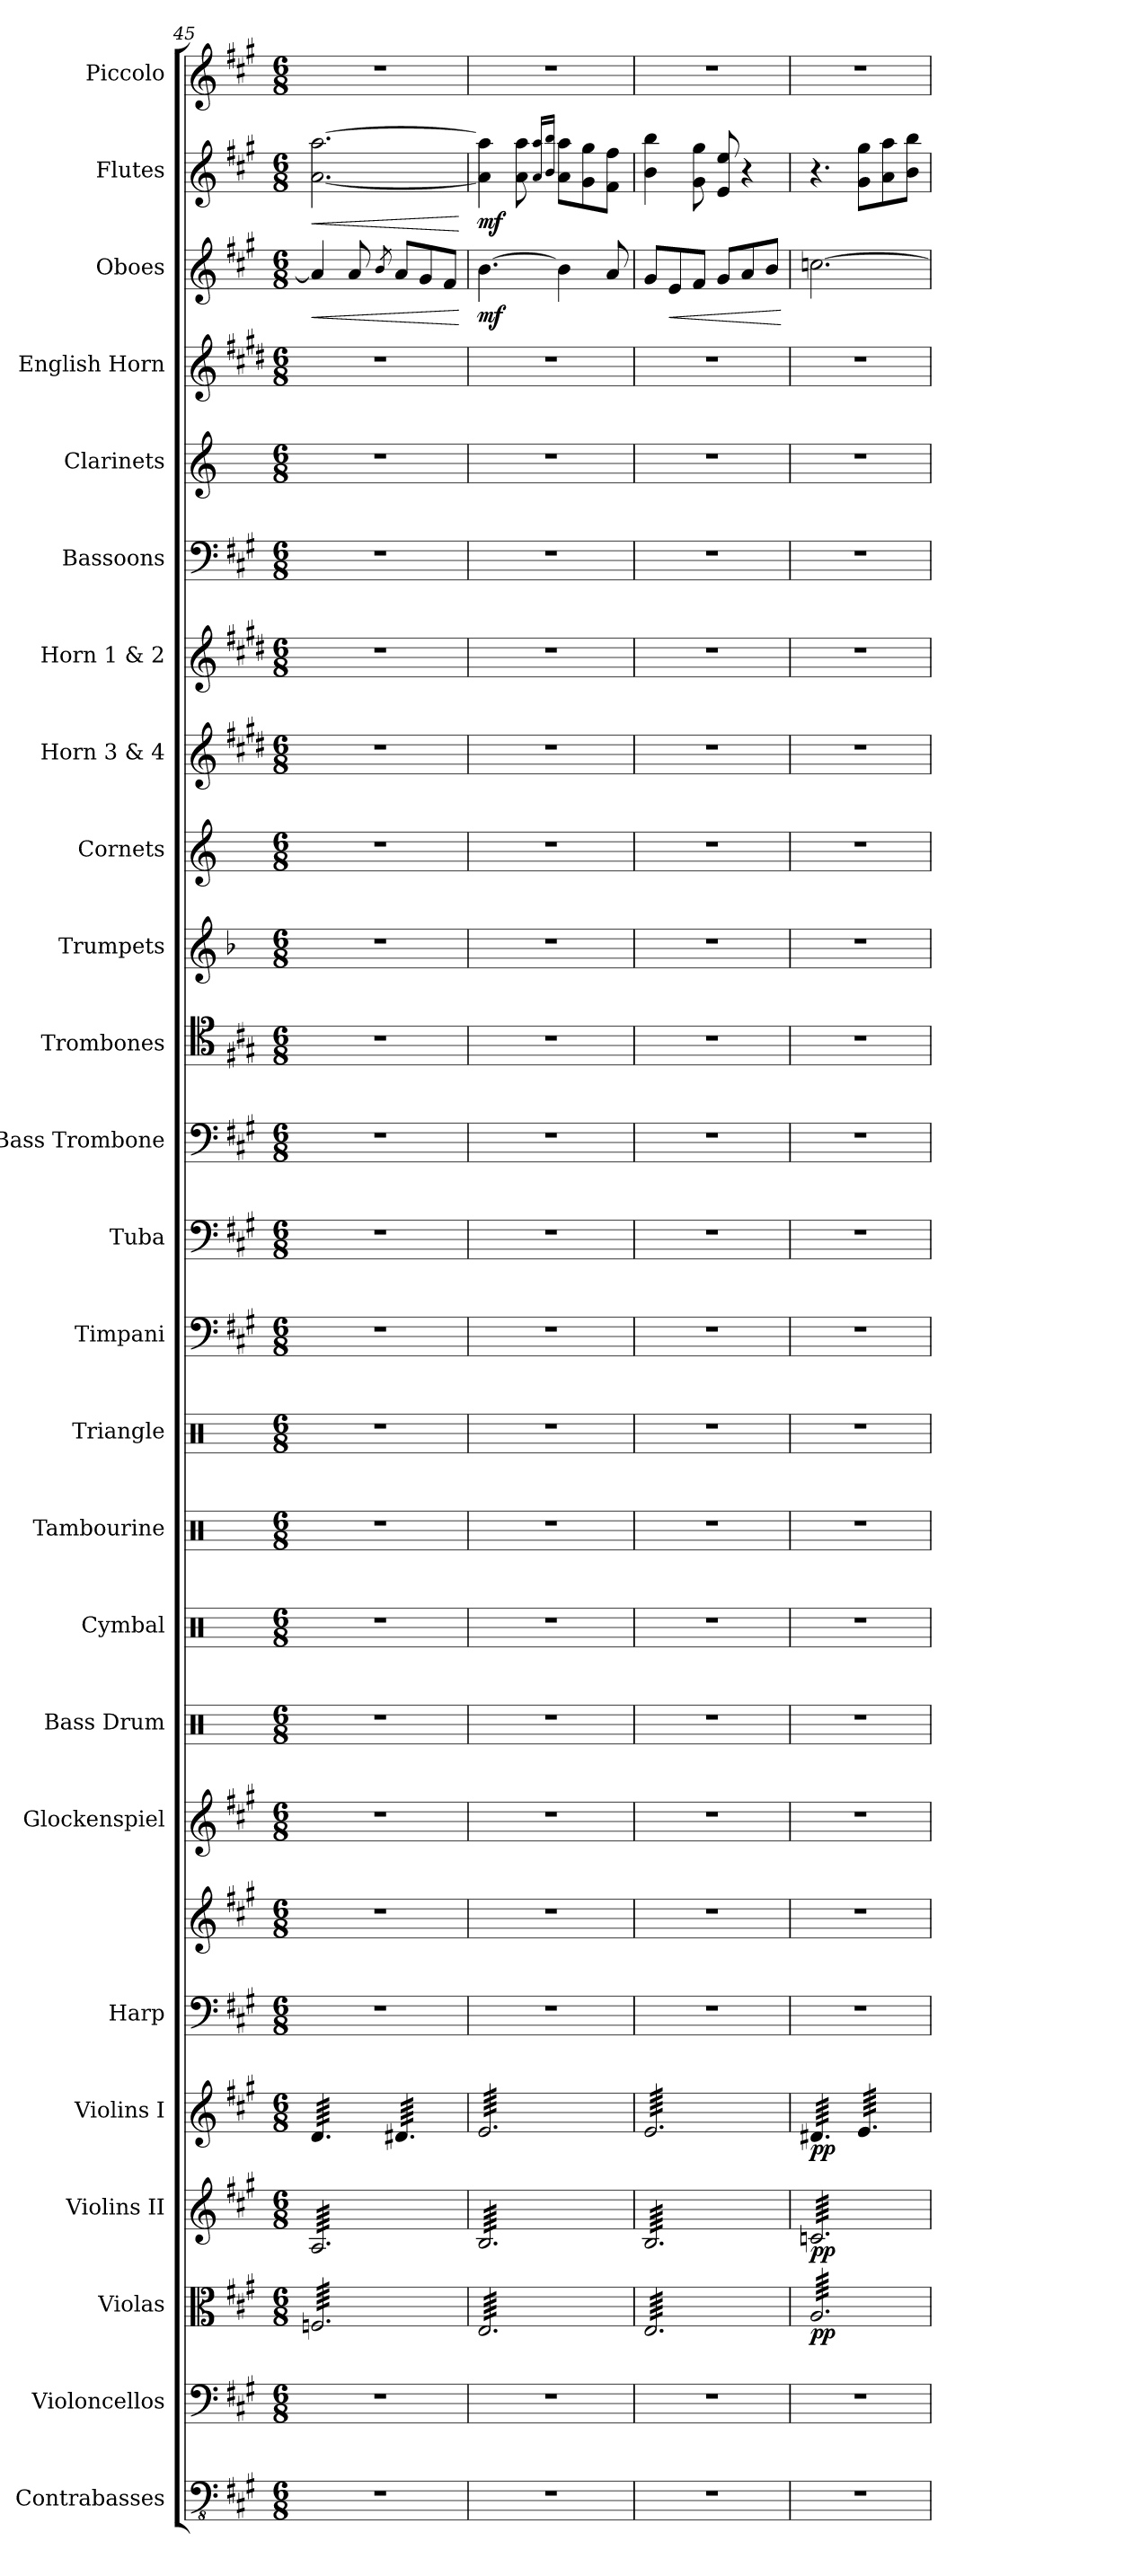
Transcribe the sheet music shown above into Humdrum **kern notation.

**kern	**kern	**kern	**dynam	**kern	**dynam	**kern	**dynam	**kern	**kern	**kern	**kern	**kern	**kern	**kern	**kern	**kern	**kern	**kern	**kern	**kern	**kern	**kern	**kern	**kern	**kern	**kern	**dynam	**kern	**dynam	**kern
*part25	*part24	*part23	*part23	*part22	*part22	*part21	*part21	*part20	*part20	*part19	*part18	*part17	*part16	*part15	*part14	*part13	*part12	*part11	*part10	*part9	*part8	*part7	*part6	*part5	*part4	*part3	*part3	*part2	*part2	*part1
*staff26	*staff25	*staff24	*staff24	*staff23	*staff23	*staff22	*staff22	*staff21	*staff20	*staff19	*staff18	*staff17	*staff16	*staff15	*staff14	*staff13	*staff12	*staff11	*staff10	*staff9	*staff8	*staff7	*staff6	*staff5	*staff4	*staff3	*staff3	*staff2	*staff2	*staff1
*I"Contrabasses	*I"Violoncellos	*I"Violas	*	*I"Violins II	*	*I"Violins I	*	*I"Harp	*	*I"Glockenspiel	*I"Bass Drum	*I"Cymbal	*I"Tambourine	*I"Triangle	*I"Timpani	*I"Tuba	*I"Bass Trombone	*I"Trombones	*I"Trumpets	*I"Cornets	*I"Horn 3 &amp; 4	*I"Horn 1 &amp; 2	*I"Bassoons	*I"Clarinets	*I"English Horn	*I"Oboes	*	*I"Flutes	*	*I"Piccolo
*I'Cbs.	*I'Vcs.	*I'Vlas.	*	*I'Vlns.II	*	*I'Vlns. I	*	*I'Hrp.	*	*I'Glk.	*I'B. Dr.	*I'Cym.	*I'Tamb.	*I'Tria.	*I'Timp.	*I'Tba.	*I'B. Tbn.	*I'Tbn.	*I'Trmpt.	*I'Cornt.	*I'Hn.	*I'Hn.	*I'Bsn.	*I'Cl.	*	*I'Ob.	*	*I'Fl.	*	*I'Picc.
*clefFv4	*clefF4	*clefC3	*	*clefG2	*	*clefG2	*	*clefF4	*clefG2	*clefG2	*clefX	*clefX	*clefX	*clefX	*clefF4	*clefF4	*clefF4	*clefC4	*clefG2	*clefG2	*clefG2	*clefG2	*clefF4	*clefG2	*clefG2	*clefG2	*	*clefG2	*	*clefG2
*	*	*	*	*	*	*	*	*	*	*ITrd-14c-24	*	*	*	*	*	*	*	*	*ITrd-2c-4	*ITrd2c3	*ITrd4c7	*ITrd4c7	*	*ITrd2c3	*ITrd4c7	*	*	*	*	*ITrd-7c-12
*k[f#c#g#]	*k[f#c#g#]	*k[f#c#g#]	*	*k[f#c#g#]	*	*k[f#c#g#]	*	*k[f#c#g#]	*k[f#c#g#]	*k[f#c#g#]	*k[]	*k[]	*k[]	*k[]	*k[f#c#g#]	*k[f#c#g#]	*k[f#c#g#]	*k[f#c#g#]	*k[f#c#g#]	*k[f#c#g#]	*k[f#c#g#]	*k[f#c#g#]	*k[f#c#g#]	*k[f#c#g#]	*k[f#c#g#]	*k[f#c#g#]	*	*k[f#c#g#]	*	*k[f#c#g#]
*M6/8	*M6/8	*M6/8	*	*M6/8	*	*M6/8	*	*M6/8	*M6/8	*M6/8	*M6/8	*M6/8	*M6/8	*M6/8	*M6/8	*M6/8	*M6/8	*M6/8	*M6/8	*M6/8	*M6/8	*M6/8	*M6/8	*M6/8	*M6/8	*M6/8	*	*M6/8	*	*M6/8
=45	=45	=45	=45	=45	=45	=45	=45	=45	=45	=45	=45	=45	=45	=45	=45	=45	=45	=45	=45	=45	=45	=45	=45	=45	=45	=45	=45	=45	=45	=45
!	!	!	!	!	!	!	!	!	!	!	!	!	!	!	!	!	!	!	!	!	!	!	!	!	!	!	!LO:HP:b	!	!LO:HP:b	!
*	*	*tremolo	*	*	*	*	*	*	*	*	*	*	*	*	*	*	*	*	*	*	*	*	*	*	*	*	*	*	*	*
*	*	*	*	*tremolo	*	*	*	*	*	*	*	*	*	*	*	*	*	*	*	*	*	*	*	*	*	*	*	*	*	*
*	*	*	*	*	*	*tremolo	*	*	*	*	*	*	*	*	*	*	*	*	*	*	*	*	*	*	*	*	*	*	*	*
2.r	2.r	64Fn/LLLL	.	64A/LLLL	.	64d/LLLL	.	2.r	2.r	2.r	2.r	2.r	2.r	2.r	2.r	2.r	2.r	2.r	2.r	2.r	2.r	2.r	2.r	2.r	2.r	4a/]	<	[2.a\ [2.aa\	<	2.r
.	.	64Fn/	.	64A/	.	64d/	.	.	.	.	.	.	.	.	.	.	.	.	.	.	.	.	.	.	.	.	.	.	.	.
.	.	64Fn/	.	64A/	.	64d/	.	.	.	.	.	.	.	.	.	.	.	.	.	.	.	.	.	.	.	.	.	.	.	.
.	.	64Fn/	.	64A/	.	64d/	.	.	.	.	.	.	.	.	.	.	.	.	.	.	.	.	.	.	.	.	.	.	.	.
.	.	64Fn/	.	64A/	.	64d/	.	.	.	.	.	.	.	.	.	.	.	.	.	.	.	.	.	.	.	.	.	.	.	.
.	.	64Fn/	.	64A/	.	64d/	.	.	.	.	.	.	.	.	.	.	.	.	.	.	.	.	.	.	.	.	.	.	.	.
.	.	64Fn/	.	64A/	.	64d/	.	.	.	.	.	.	.	.	.	.	.	.	.	.	.	.	.	.	.	.	.	.	.	.
.	.	64Fn/	.	64A/	.	64d/	.	.	.	.	.	.	.	.	.	.	.	.	.	.	.	.	.	.	.	.	.	.	.	.
.	.	64Fn/	.	64A/	.	64d/	.	.	.	.	.	.	.	.	.	.	.	.	.	.	.	.	.	.	.	.	.	.	.	.
.	.	64Fn/	.	64A/	.	64d/	.	.	.	.	.	.	.	.	.	.	.	.	.	.	.	.	.	.	.	.	.	.	.	.
.	.	64Fn/	.	64A/	.	64d/	.	.	.	.	.	.	.	.	.	.	.	.	.	.	.	.	.	.	.	.	.	.	.	.
.	.	64Fn/	.	64A/	.	64d/	.	.	.	.	.	.	.	.	.	.	.	.	.	.	.	.	.	.	.	.	.	.	.	.
.	.	64Fn/	.	64A/	.	64d/	.	.	.	.	.	.	.	.	.	.	.	.	.	.	.	.	.	.	.	.	.	.	.	.
.	.	64Fn/	.	64A/	.	64d/	.	.	.	.	.	.	.	.	.	.	.	.	.	.	.	.	.	.	.	.	.	.	.	.
.	.	64Fn/	.	64A/	.	64d/	.	.	.	.	.	.	.	.	.	.	.	.	.	.	.	.	.	.	.	.	.	.	.	.
.	.	64Fn/	.	64A/	.	64d/	.	.	.	.	.	.	.	.	.	.	.	.	.	.	.	.	.	.	.	.	.	.	.	.
.	.	64Fn/	.	64A/	.	64d/	.	.	.	.	.	.	.	.	.	.	.	.	.	.	.	.	.	.	.	8a/	.	.	.	.
.	.	64Fn/	.	64A/	.	64d/	.	.	.	.	.	.	.	.	.	.	.	.	.	.	.	.	.	.	.	.	.	.	.	.
.	.	64Fn/	.	64A/	.	64d/	.	.	.	.	.	.	.	.	.	.	.	.	.	.	.	.	.	.	.	.	.	.	.	.
.	.	64Fn/	.	64A/	.	64d/	.	.	.	.	.	.	.	.	.	.	.	.	.	.	.	.	.	.	.	.	.	.	.	.
.	.	64Fn/	.	64A/	.	64d/	.	.	.	.	.	.	.	.	.	.	.	.	.	.	.	.	.	.	.	.	.	.	.	.
.	.	64Fn/	.	64A/	.	64d/	.	.	.	.	.	.	.	.	.	.	.	.	.	.	.	.	.	.	.	.	.	.	.	.
.	.	64Fn/	.	64A/	.	64d/	.	.	.	.	.	.	.	.	.	.	.	.	.	.	.	.	.	.	.	.	.	.	.	.
.	.	64Fn/	.	64A/	.	64d/JJJJ	.	.	.	.	.	.	.	.	.	.	.	.	.	.	.	.	.	.	.	.	.	.	.	.
.	.	.	.	.	.	.	.	.	.	.	.	.	.	.	.	.	.	.	.	.	.	.	.	.	.	8qb/	.	.	.	.
.	.	64Fn/	.	64A/	.	64d#X/LLLL	.	.	.	.	.	.	.	.	.	.	.	.	.	.	.	.	.	.	.	8a/L	.	.	.	.
.	.	64Fn/	.	64A/	.	64d#X/	.	.	.	.	.	.	.	.	.	.	.	.	.	.	.	.	.	.	.	.	.	.	.	.
.	.	64Fn/	.	64A/	.	64d#X/	.	.	.	.	.	.	.	.	.	.	.	.	.	.	.	.	.	.	.	.	.	.	.	.
.	.	64Fn/	.	64A/	.	64d#X/	.	.	.	.	.	.	.	.	.	.	.	.	.	.	.	.	.	.	.	.	.	.	.	.
.	.	64Fn/	.	64A/	.	64d#X/	.	.	.	.	.	.	.	.	.	.	.	.	.	.	.	.	.	.	.	.	.	.	.	.
.	.	64Fn/	.	64A/	.	64d#X/	.	.	.	.	.	.	.	.	.	.	.	.	.	.	.	.	.	.	.	.	.	.	.	.
.	.	64Fn/	.	64A/	.	64d#X/	.	.	.	.	.	.	.	.	.	.	.	.	.	.	.	.	.	.	.	.	.	.	.	.
.	.	64Fn/	.	64A/	.	64d#X/	.	.	.	.	.	.	.	.	.	.	.	.	.	.	.	.	.	.	.	.	.	.	.	.
.	.	64Fn/	.	64A/	.	64d#X/	.	.	.	.	.	.	.	.	.	.	.	.	.	.	.	.	.	.	.	8g#/	.	.	.	.
.	.	64Fn/	.	64A/	.	64d#X/	.	.	.	.	.	.	.	.	.	.	.	.	.	.	.	.	.	.	.	.	.	.	.	.
.	.	64Fn/	.	64A/	.	64d#X/	.	.	.	.	.	.	.	.	.	.	.	.	.	.	.	.	.	.	.	.	.	.	.	.
.	.	64Fn/	.	64A/	.	64d#X/	.	.	.	.	.	.	.	.	.	.	.	.	.	.	.	.	.	.	.	.	.	.	.	.
.	.	64Fn/	.	64A/	.	64d#X/	.	.	.	.	.	.	.	.	.	.	.	.	.	.	.	.	.	.	.	.	.	.	.	.
.	.	64Fn/	.	64A/	.	64d#X/	.	.	.	.	.	.	.	.	.	.	.	.	.	.	.	.	.	.	.	.	.	.	.	.
.	.	64Fn/	.	64A/	.	64d#X/	.	.	.	.	.	.	.	.	.	.	.	.	.	.	.	.	.	.	.	.	.	.	.	.
.	.	64Fn/	.	64A/	.	64d#X/	.	.	.	.	.	.	.	.	.	.	.	.	.	.	.	.	.	.	.	.	.	.	.	.
.	.	64Fn/	.	64A/	.	64d#X/	.	.	.	.	.	.	.	.	.	.	.	.	.	.	.	.	.	.	.	8f#/J	.	.	.	.
.	.	64Fn/	.	64A/	.	64d#X/	.	.	.	.	.	.	.	.	.	.	.	.	.	.	.	.	.	.	.	.	.	.	.	.
.	.	64Fn/	.	64A/	.	64d#X/	.	.	.	.	.	.	.	.	.	.	.	.	.	.	.	.	.	.	.	.	.	.	.	.
.	.	64Fn/	.	64A/	.	64d#X/	.	.	.	.	.	.	.	.	.	.	.	.	.	.	.	.	.	.	.	.	.	.	.	.
.	.	64Fn/	.	64A/	.	64d#X/	.	.	.	.	.	.	.	.	.	.	.	.	.	.	.	.	.	.	.	.	.	.	.	.
.	.	64Fn/	.	64A/	.	64d#X/	.	.	.	.	.	.	.	.	.	.	.	.	.	.	.	.	.	.	.	.	.	.	.	.
.	.	64Fn/	.	64A/	.	64d#X/	.	.	.	.	.	.	.	.	.	.	.	.	.	.	.	.	.	.	.	.	.	.	.	.
.	.	64Fn/JJJJ	.	64A/JJJJ	.	64d#X/JJJJ	.	.	.	.	.	.	.	.	.	.	.	.	.	.	.	.	.	.	.	.	.	.	.	.
.	.	.	.	.	.	.	.	.	.	.	.	.	.	.	.	.	.	.	.	.	.	.	.	.	.	.	[	.	[	.
!!LO:PB:g=z
=46	=46	=46	=46	=46	=46	=46	=46	=46	=46	=46	=46	=46	=46	=46	=46	=46	=46	=46	=46	=46	=46	=46	=46	=46	=46	=46	=46	=46	=46	=46
!	!	!	!	!	!	!	!	!	!	!	!	!	!	!	!	!	!	!	!	!	!	!	!	!	!	!	!LO:DY:b	!	!LO:DY:b	!
2.r	2.r	64E/LLLL	.	64B/LLLL	.	64e/LLLL	.	2.r	2.r	2.r	2.r	2.r	2.r	2.r	2.r	2.r	2.r	2.r	2.r	2.r	2.r	2.r	2.r	2.r	2.r	[4.b\	mf	4a\] 4aa\]	mf	2.r
.	.	64E/	.	64B/	.	64e/	.	.	.	.	.	.	.	.	.	.	.	.	.	.	.	.	.	.	.	.	.	.	.	.
.	.	64E/	.	64B/	.	64e/	.	.	.	.	.	.	.	.	.	.	.	.	.	.	.	.	.	.	.	.	.	.	.	.
.	.	64E/	.	64B/	.	64e/	.	.	.	.	.	.	.	.	.	.	.	.	.	.	.	.	.	.	.	.	.	.	.	.
.	.	64E/	.	64B/	.	64e/	.	.	.	.	.	.	.	.	.	.	.	.	.	.	.	.	.	.	.	.	.	.	.	.
.	.	64E/	.	64B/	.	64e/	.	.	.	.	.	.	.	.	.	.	.	.	.	.	.	.	.	.	.	.	.	.	.	.
.	.	64E/	.	64B/	.	64e/	.	.	.	.	.	.	.	.	.	.	.	.	.	.	.	.	.	.	.	.	.	.	.	.
.	.	64E/	.	64B/	.	64e/	.	.	.	.	.	.	.	.	.	.	.	.	.	.	.	.	.	.	.	.	.	.	.	.
.	.	64E/	.	64B/	.	64e/	.	.	.	.	.	.	.	.	.	.	.	.	.	.	.	.	.	.	.	.	.	.	.	.
.	.	64E/	.	64B/	.	64e/	.	.	.	.	.	.	.	.	.	.	.	.	.	.	.	.	.	.	.	.	.	.	.	.
.	.	64E/	.	64B/	.	64e/	.	.	.	.	.	.	.	.	.	.	.	.	.	.	.	.	.	.	.	.	.	.	.	.
.	.	64E/	.	64B/	.	64e/	.	.	.	.	.	.	.	.	.	.	.	.	.	.	.	.	.	.	.	.	.	.	.	.
.	.	64E/	.	64B/	.	64e/	.	.	.	.	.	.	.	.	.	.	.	.	.	.	.	.	.	.	.	.	.	.	.	.
.	.	64E/	.	64B/	.	64e/	.	.	.	.	.	.	.	.	.	.	.	.	.	.	.	.	.	.	.	.	.	.	.	.
.	.	64E/	.	64B/	.	64e/	.	.	.	.	.	.	.	.	.	.	.	.	.	.	.	.	.	.	.	.	.	.	.	.
.	.	64E/	.	64B/	.	64e/	.	.	.	.	.	.	.	.	.	.	.	.	.	.	.	.	.	.	.	.	.	.	.	.
.	.	64E/	.	64B/	.	64e/	.	.	.	.	.	.	.	.	.	.	.	.	.	.	.	.	.	.	.	.	.	8a\ 8aa\	.	.
.	.	64E/	.	64B/	.	64e/	.	.	.	.	.	.	.	.	.	.	.	.	.	.	.	.	.	.	.	.	.	.	.	.
.	.	64E/	.	64B/	.	64e/	.	.	.	.	.	.	.	.	.	.	.	.	.	.	.	.	.	.	.	.	.	.	.	.
.	.	64E/	.	64B/	.	64e/	.	.	.	.	.	.	.	.	.	.	.	.	.	.	.	.	.	.	.	.	.	.	.	.
.	.	64E/	.	64B/	.	64e/	.	.	.	.	.	.	.	.	.	.	.	.	.	.	.	.	.	.	.	.	.	.	.	.
.	.	64E/	.	64B/	.	64e/	.	.	.	.	.	.	.	.	.	.	.	.	.	.	.	.	.	.	.	.	.	.	.	.
.	.	64E/	.	64B/	.	64e/	.	.	.	.	.	.	.	.	.	.	.	.	.	.	.	.	.	.	.	.	.	.	.	.
.	.	64E/	.	64B/	.	64e/	.	.	.	.	.	.	.	.	.	.	.	.	.	.	.	.	.	.	.	.	.	.	.	.
.	.	.	.	.	.	.	.	.	.	.	.	.	.	.	.	.	.	.	.	.	.	.	.	.	.	.	.	16qa/ 16qaa/LL	.	.
.	.	.	.	.	.	.	.	.	.	.	.	.	.	.	.	.	.	.	.	.	.	.	.	.	.	.	.	16qb/ 16qbb/JJ	.	.
.	.	64E/	.	64B/	.	64e/	.	.	.	.	.	.	.	.	.	.	.	.	.	.	.	.	.	.	.	4b\]	.	8a\ 8aa\L	.	.
.	.	64E/	.	64B/	.	64e/	.	.	.	.	.	.	.	.	.	.	.	.	.	.	.	.	.	.	.	.	.	.	.	.
.	.	64E/	.	64B/	.	64e/	.	.	.	.	.	.	.	.	.	.	.	.	.	.	.	.	.	.	.	.	.	.	.	.
.	.	64E/	.	64B/	.	64e/	.	.	.	.	.	.	.	.	.	.	.	.	.	.	.	.	.	.	.	.	.	.	.	.
.	.	64E/	.	64B/	.	64e/	.	.	.	.	.	.	.	.	.	.	.	.	.	.	.	.	.	.	.	.	.	.	.	.
.	.	64E/	.	64B/	.	64e/	.	.	.	.	.	.	.	.	.	.	.	.	.	.	.	.	.	.	.	.	.	.	.	.
.	.	64E/	.	64B/	.	64e/	.	.	.	.	.	.	.	.	.	.	.	.	.	.	.	.	.	.	.	.	.	.	.	.
.	.	64E/	.	64B/	.	64e/	.	.	.	.	.	.	.	.	.	.	.	.	.	.	.	.	.	.	.	.	.	.	.	.
.	.	64E/	.	64B/	.	64e/	.	.	.	.	.	.	.	.	.	.	.	.	.	.	.	.	.	.	.	.	.	8g#\ 8gg#\	.	.
.	.	64E/	.	64B/	.	64e/	.	.	.	.	.	.	.	.	.	.	.	.	.	.	.	.	.	.	.	.	.	.	.	.
.	.	64E/	.	64B/	.	64e/	.	.	.	.	.	.	.	.	.	.	.	.	.	.	.	.	.	.	.	.	.	.	.	.
.	.	64E/	.	64B/	.	64e/	.	.	.	.	.	.	.	.	.	.	.	.	.	.	.	.	.	.	.	.	.	.	.	.
.	.	64E/	.	64B/	.	64e/	.	.	.	.	.	.	.	.	.	.	.	.	.	.	.	.	.	.	.	.	.	.	.	.
.	.	64E/	.	64B/	.	64e/	.	.	.	.	.	.	.	.	.	.	.	.	.	.	.	.	.	.	.	.	.	.	.	.
.	.	64E/	.	64B/	.	64e/	.	.	.	.	.	.	.	.	.	.	.	.	.	.	.	.	.	.	.	.	.	.	.	.
.	.	64E/	.	64B/	.	64e/	.	.	.	.	.	.	.	.	.	.	.	.	.	.	.	.	.	.	.	.	.	.	.	.
.	.	64E/	.	64B/	.	64e/	.	.	.	.	.	.	.	.	.	.	.	.	.	.	.	.	.	.	.	8a/	.	8f#\ 8ff#\J	.	.
.	.	64E/	.	64B/	.	64e/	.	.	.	.	.	.	.	.	.	.	.	.	.	.	.	.	.	.	.	.	.	.	.	.
.	.	64E/	.	64B/	.	64e/	.	.	.	.	.	.	.	.	.	.	.	.	.	.	.	.	.	.	.	.	.	.	.	.
.	.	64E/	.	64B/	.	64e/	.	.	.	.	.	.	.	.	.	.	.	.	.	.	.	.	.	.	.	.	.	.	.	.
.	.	64E/	.	64B/	.	64e/	.	.	.	.	.	.	.	.	.	.	.	.	.	.	.	.	.	.	.	.	.	.	.	.
.	.	64E/	.	64B/	.	64e/	.	.	.	.	.	.	.	.	.	.	.	.	.	.	.	.	.	.	.	.	.	.	.	.
.	.	64E/	.	64B/	.	64e/	.	.	.	.	.	.	.	.	.	.	.	.	.	.	.	.	.	.	.	.	.	.	.	.
.	.	64E/JJJJ	.	64B/JJJJ	.	64e/JJJJ	.	.	.	.	.	.	.	.	.	.	.	.	.	.	.	.	.	.	.	.	.	.	.	.
=47	=47	=47	=47	=47	=47	=47	=47	=47	=47	=47	=47	=47	=47	=47	=47	=47	=47	=47	=47	=47	=47	=47	=47	=47	=47	=47	=47	=47	=47	=47
2.r	2.r	64E/LLLL	.	64B/LLLL	.	64e/LLLL	.	2.r	2.r	2.r	2.r	2.r	2.r	2.r	2.r	2.r	2.r	2.r	2.r	2.r	2.r	2.r	2.r	2.r	2.r	8g#/L	.	4b\ 4bb\	.	2.r
.	.	64E/	.	64B/	.	64e/	.	.	.	.	.	.	.	.	.	.	.	.	.	.	.	.	.	.	.	.	.	.	.	.
.	.	64E/	.	64B/	.	64e/	.	.	.	.	.	.	.	.	.	.	.	.	.	.	.	.	.	.	.	.	.	.	.	.
.	.	64E/	.	64B/	.	64e/	.	.	.	.	.	.	.	.	.	.	.	.	.	.	.	.	.	.	.	.	.	.	.	.
.	.	64E/	.	64B/	.	64e/	.	.	.	.	.	.	.	.	.	.	.	.	.	.	.	.	.	.	.	.	.	.	.	.
.	.	64E/	.	64B/	.	64e/	.	.	.	.	.	.	.	.	.	.	.	.	.	.	.	.	.	.	.	.	.	.	.	.
.	.	64E/	.	64B/	.	64e/	.	.	.	.	.	.	.	.	.	.	.	.	.	.	.	.	.	.	.	.	.	.	.	.
.	.	64E/	.	64B/	.	64e/	.	.	.	.	.	.	.	.	.	.	.	.	.	.	.	.	.	.	.	.	.	.	.	.
!	!	!	!	!	!	!	!	!	!	!	!	!	!	!	!	!	!	!	!	!	!	!	!	!	!	!	!LO:HP:b	!	!	!
.	.	64E/	.	64B/	.	64e/	.	.	.	.	.	.	.	.	.	.	.	.	.	.	.	.	.	.	.	8e/	<	.	.	.
.	.	64E/	.	64B/	.	64e/	.	.	.	.	.	.	.	.	.	.	.	.	.	.	.	.	.	.	.	.	.	.	.	.
.	.	64E/	.	64B/	.	64e/	.	.	.	.	.	.	.	.	.	.	.	.	.	.	.	.	.	.	.	.	.	.	.	.
.	.	64E/	.	64B/	.	64e/	.	.	.	.	.	.	.	.	.	.	.	.	.	.	.	.	.	.	.	.	.	.	.	.
.	.	64E/	.	64B/	.	64e/	.	.	.	.	.	.	.	.	.	.	.	.	.	.	.	.	.	.	.	.	.	.	.	.
.	.	64E/	.	64B/	.	64e/	.	.	.	.	.	.	.	.	.	.	.	.	.	.	.	.	.	.	.	.	.	.	.	.
.	.	64E/	.	64B/	.	64e/	.	.	.	.	.	.	.	.	.	.	.	.	.	.	.	.	.	.	.	.	.	.	.	.
.	.	64E/	.	64B/	.	64e/	.	.	.	.	.	.	.	.	.	.	.	.	.	.	.	.	.	.	.	.	.	.	.	.
.	.	64E/	.	64B/	.	64e/	.	.	.	.	.	.	.	.	.	.	.	.	.	.	.	.	.	.	.	8f#/J	.	8g#\ 8gg#\	.	.
.	.	64E/	.	64B/	.	64e/	.	.	.	.	.	.	.	.	.	.	.	.	.	.	.	.	.	.	.	.	.	.	.	.
.	.	64E/	.	64B/	.	64e/	.	.	.	.	.	.	.	.	.	.	.	.	.	.	.	.	.	.	.	.	.	.	.	.
.	.	64E/	.	64B/	.	64e/	.	.	.	.	.	.	.	.	.	.	.	.	.	.	.	.	.	.	.	.	.	.	.	.
.	.	64E/	.	64B/	.	64e/	.	.	.	.	.	.	.	.	.	.	.	.	.	.	.	.	.	.	.	.	.	.	.	.
.	.	64E/	.	64B/	.	64e/	.	.	.	.	.	.	.	.	.	.	.	.	.	.	.	.	.	.	.	.	.	.	.	.
.	.	64E/	.	64B/	.	64e/	.	.	.	.	.	.	.	.	.	.	.	.	.	.	.	.	.	.	.	.	.	.	.	.
.	.	64E/	.	64B/	.	64e/	.	.	.	.	.	.	.	.	.	.	.	.	.	.	.	.	.	.	.	.	.	.	.	.
.	.	64E/	.	64B/	.	64e/	.	.	.	.	.	.	.	.	.	.	.	.	.	.	.	.	.	.	.	8g#/L	.	8e/ 8ee/	.	.
.	.	64E/	.	64B/	.	64e/	.	.	.	.	.	.	.	.	.	.	.	.	.	.	.	.	.	.	.	.	.	.	.	.
.	.	64E/	.	64B/	.	64e/	.	.	.	.	.	.	.	.	.	.	.	.	.	.	.	.	.	.	.	.	.	.	.	.
.	.	64E/	.	64B/	.	64e/	.	.	.	.	.	.	.	.	.	.	.	.	.	.	.	.	.	.	.	.	.	.	.	.
.	.	64E/	.	64B/	.	64e/	.	.	.	.	.	.	.	.	.	.	.	.	.	.	.	.	.	.	.	.	.	.	.	.
.	.	64E/	.	64B/	.	64e/	.	.	.	.	.	.	.	.	.	.	.	.	.	.	.	.	.	.	.	.	.	.	.	.
.	.	64E/	.	64B/	.	64e/	.	.	.	.	.	.	.	.	.	.	.	.	.	.	.	.	.	.	.	.	.	.	.	.
.	.	64E/	.	64B/	.	64e/	.	.	.	.	.	.	.	.	.	.	.	.	.	.	.	.	.	.	.	.	.	.	.	.
.	.	64E/	.	64B/	.	64e/	.	.	.	.	.	.	.	.	.	.	.	.	.	.	.	.	.	.	.	8a/	.	4r	.	.
.	.	64E/	.	64B/	.	64e/	.	.	.	.	.	.	.	.	.	.	.	.	.	.	.	.	.	.	.	.	.	.	.	.
.	.	64E/	.	64B/	.	64e/	.	.	.	.	.	.	.	.	.	.	.	.	.	.	.	.	.	.	.	.	.	.	.	.
.	.	64E/	.	64B/	.	64e/	.	.	.	.	.	.	.	.	.	.	.	.	.	.	.	.	.	.	.	.	.	.	.	.
.	.	64E/	.	64B/	.	64e/	.	.	.	.	.	.	.	.	.	.	.	.	.	.	.	.	.	.	.	.	.	.	.	.
.	.	64E/	.	64B/	.	64e/	.	.	.	.	.	.	.	.	.	.	.	.	.	.	.	.	.	.	.	.	.	.	.	.
.	.	64E/	.	64B/	.	64e/	.	.	.	.	.	.	.	.	.	.	.	.	.	.	.	.	.	.	.	.	.	.	.	.
.	.	64E/	.	64B/	.	64e/	.	.	.	.	.	.	.	.	.	.	.	.	.	.	.	.	.	.	.	.	.	.	.	.
.	.	64E/	.	64B/	.	64e/	.	.	.	.	.	.	.	.	.	.	.	.	.	.	.	.	.	.	.	8b/J	.	.	.	.
.	.	64E/	.	64B/	.	64e/	.	.	.	.	.	.	.	.	.	.	.	.	.	.	.	.	.	.	.	.	.	.	.	.
.	.	64E/	.	64B/	.	64e/	.	.	.	.	.	.	.	.	.	.	.	.	.	.	.	.	.	.	.	.	.	.	.	.
.	.	64E/	.	64B/	.	64e/	.	.	.	.	.	.	.	.	.	.	.	.	.	.	.	.	.	.	.	.	.	.	.	.
.	.	64E/	.	64B/	.	64e/	.	.	.	.	.	.	.	.	.	.	.	.	.	.	.	.	.	.	.	.	.	.	.	.
.	.	64E/	.	64B/	.	64e/	.	.	.	.	.	.	.	.	.	.	.	.	.	.	.	.	.	.	.	.	.	.	.	.
.	.	64E/	.	64B/	.	64e/	.	.	.	.	.	.	.	.	.	.	.	.	.	.	.	.	.	.	.	.	.	.	.	.
.	.	64E/JJJJ	.	64B/JJJJ	.	64e/JJJJ	.	.	.	.	.	.	.	.	.	.	.	.	.	.	.	.	.	.	.	.	.	.	.	.
.	.	.	.	.	.	.	.	.	.	.	.	.	.	.	.	.	.	.	.	.	.	.	.	.	.	.	[	.	.	.
=48	=48	=48	=48	=48	=48	=48	=48	=48	=48	=48	=48	=48	=48	=48	=48	=48	=48	=48	=48	=48	=48	=48	=48	=48	=48	=48	=48	=48	=48	=48
!	!	!	!LO:DY:b	!	!LO:DY:b	!	!LO:DY:b	!	!	!	!	!	!	!	!	!	!	!	!	!	!	!	!	!	!	!	!	!	!	!
2.r	2.r	64A/LLLL	pp	64cn/LLLL	pp	64d#X/LLLL	pp	2.r	2.r	2.r	2.r	2.r	2.r	2.r	2.r	2.r	2.r	2.r	2.r	2.r	2.r	2.r	2.r	2.r	2.r	[2.ccn\	.	4.r	.	2.r
.	.	64A/	.	64cn/	.	64d#X/	.	.	.	.	.	.	.	.	.	.	.	.	.	.	.	.	.	.	.	.	.	.	.	.
.	.	64A/	.	64cn/	.	64d#X/	.	.	.	.	.	.	.	.	.	.	.	.	.	.	.	.	.	.	.	.	.	.	.	.
.	.	64A/	.	64cn/	.	64d#X/	.	.	.	.	.	.	.	.	.	.	.	.	.	.	.	.	.	.	.	.	.	.	.	.
.	.	64A/	.	64cn/	.	64d#X/	.	.	.	.	.	.	.	.	.	.	.	.	.	.	.	.	.	.	.	.	.	.	.	.
.	.	64A/	.	64cn/	.	64d#X/	.	.	.	.	.	.	.	.	.	.	.	.	.	.	.	.	.	.	.	.	.	.	.	.
.	.	64A/	.	64cn/	.	64d#X/	.	.	.	.	.	.	.	.	.	.	.	.	.	.	.	.	.	.	.	.	.	.	.	.
.	.	64A/	.	64cn/	.	64d#X/	.	.	.	.	.	.	.	.	.	.	.	.	.	.	.	.	.	.	.	.	.	.	.	.
.	.	64A/	.	64cn/	.	64d#X/	.	.	.	.	.	.	.	.	.	.	.	.	.	.	.	.	.	.	.	.	.	.	.	.
.	.	64A/	.	64cn/	.	64d#X/	.	.	.	.	.	.	.	.	.	.	.	.	.	.	.	.	.	.	.	.	.	.	.	.
.	.	64A/	.	64cn/	.	64d#X/	.	.	.	.	.	.	.	.	.	.	.	.	.	.	.	.	.	.	.	.	.	.	.	.
.	.	64A/	.	64cn/	.	64d#X/	.	.	.	.	.	.	.	.	.	.	.	.	.	.	.	.	.	.	.	.	.	.	.	.
.	.	64A/	.	64cn/	.	64d#X/	.	.	.	.	.	.	.	.	.	.	.	.	.	.	.	.	.	.	.	.	.	.	.	.
.	.	64A/	.	64cn/	.	64d#X/	.	.	.	.	.	.	.	.	.	.	.	.	.	.	.	.	.	.	.	.	.	.	.	.
.	.	64A/	.	64cn/	.	64d#X/	.	.	.	.	.	.	.	.	.	.	.	.	.	.	.	.	.	.	.	.	.	.	.	.
.	.	64A/	.	64cn/	.	64d#X/	.	.	.	.	.	.	.	.	.	.	.	.	.	.	.	.	.	.	.	.	.	.	.	.
.	.	64A/	.	64cn/	.	64d#X/	.	.	.	.	.	.	.	.	.	.	.	.	.	.	.	.	.	.	.	.	.	.	.	.
.	.	64A/	.	64cn/	.	64d#X/	.	.	.	.	.	.	.	.	.	.	.	.	.	.	.	.	.	.	.	.	.	.	.	.
.	.	64A/	.	64cn/	.	64d#X/	.	.	.	.	.	.	.	.	.	.	.	.	.	.	.	.	.	.	.	.	.	.	.	.
.	.	64A/	.	64cn/	.	64d#X/	.	.	.	.	.	.	.	.	.	.	.	.	.	.	.	.	.	.	.	.	.	.	.	.
.	.	64A/	.	64cn/	.	64d#X/	.	.	.	.	.	.	.	.	.	.	.	.	.	.	.	.	.	.	.	.	.	.	.	.
.	.	64A/	.	64cn/	.	64d#X/	.	.	.	.	.	.	.	.	.	.	.	.	.	.	.	.	.	.	.	.	.	.	.	.
.	.	64A/	.	64cn/	.	64d#X/	.	.	.	.	.	.	.	.	.	.	.	.	.	.	.	.	.	.	.	.	.	.	.	.
.	.	64A/	.	64cn/	.	64d#X/JJJJ	.	.	.	.	.	.	.	.	.	.	.	.	.	.	.	.	.	.	.	.	.	.	.	.
.	.	64A/	.	64cn/	.	64e/LLLL	.	.	.	.	.	.	.	.	.	.	.	.	.	.	.	.	.	.	.	.	.	8g#\ 8gg#\L	.	.
.	.	64A/	.	64cn/	.	64e/	.	.	.	.	.	.	.	.	.	.	.	.	.	.	.	.	.	.	.	.	.	.	.	.
.	.	64A/	.	64cn/	.	64e/	.	.	.	.	.	.	.	.	.	.	.	.	.	.	.	.	.	.	.	.	.	.	.	.
.	.	64A/	.	64cn/	.	64e/	.	.	.	.	.	.	.	.	.	.	.	.	.	.	.	.	.	.	.	.	.	.	.	.
.	.	64A/	.	64cn/	.	64e/	.	.	.	.	.	.	.	.	.	.	.	.	.	.	.	.	.	.	.	.	.	.	.	.
.	.	64A/	.	64cn/	.	64e/	.	.	.	.	.	.	.	.	.	.	.	.	.	.	.	.	.	.	.	.	.	.	.	.
.	.	64A/	.	64cn/	.	64e/	.	.	.	.	.	.	.	.	.	.	.	.	.	.	.	.	.	.	.	.	.	.	.	.
.	.	64A/	.	64cn/	.	64e/	.	.	.	.	.	.	.	.	.	.	.	.	.	.	.	.	.	.	.	.	.	.	.	.
.	.	64A/	.	64cn/	.	64e/	.	.	.	.	.	.	.	.	.	.	.	.	.	.	.	.	.	.	.	.	.	8a\ 8aa\	.	.
.	.	64A/	.	64cn/	.	64e/	.	.	.	.	.	.	.	.	.	.	.	.	.	.	.	.	.	.	.	.	.	.	.	.
.	.	64A/	.	64cn/	.	64e/	.	.	.	.	.	.	.	.	.	.	.	.	.	.	.	.	.	.	.	.	.	.	.	.
.	.	64A/	.	64cn/	.	64e/	.	.	.	.	.	.	.	.	.	.	.	.	.	.	.	.	.	.	.	.	.	.	.	.
.	.	64A/	.	64cn/	.	64e/	.	.	.	.	.	.	.	.	.	.	.	.	.	.	.	.	.	.	.	.	.	.	.	.
.	.	64A/	.	64cn/	.	64e/	.	.	.	.	.	.	.	.	.	.	.	.	.	.	.	.	.	.	.	.	.	.	.	.
.	.	64A/	.	64cn/	.	64e/	.	.	.	.	.	.	.	.	.	.	.	.	.	.	.	.	.	.	.	.	.	.	.	.
.	.	64A/	.	64cn/	.	64e/	.	.	.	.	.	.	.	.	.	.	.	.	.	.	.	.	.	.	.	.	.	.	.	.
.	.	64A/	.	64cn/	.	64e/	.	.	.	.	.	.	.	.	.	.	.	.	.	.	.	.	.	.	.	.	.	8b\ 8bb\J	.	.
.	.	64A/	.	64cn/	.	64e/	.	.	.	.	.	.	.	.	.	.	.	.	.	.	.	.	.	.	.	.	.	.	.	.
.	.	64A/	.	64cn/	.	64e/	.	.	.	.	.	.	.	.	.	.	.	.	.	.	.	.	.	.	.	.	.	.	.	.
.	.	64A/	.	64cn/	.	64e/	.	.	.	.	.	.	.	.	.	.	.	.	.	.	.	.	.	.	.	.	.	.	.	.
.	.	64A/	.	64cn/	.	64e/	.	.	.	.	.	.	.	.	.	.	.	.	.	.	.	.	.	.	.	.	.	.	.	.
.	.	64A/	.	64cn/	.	64e/	.	.	.	.	.	.	.	.	.	.	.	.	.	.	.	.	.	.	.	.	.	.	.	.
.	.	64A/	.	64cn/	.	64e/	.	.	.	.	.	.	.	.	.	.	.	.	.	.	.	.	.	.	.	.	.	.	.	.
.	.	64A/JJJJ	.	64cn/JJJJ	.	64e/JJJJ	.	.	.	.	.	.	.	.	.	.	.	.	.	.	.	.	.	.	.	.	.	.	.	.
*	*	*	*	*	*	*Xtremolo	*	*	*	*	*	*	*	*	*	*	*	*	*	*	*	*	*	*	*	*	*	*	*	*
*	*	*	*	*Xtremolo	*	*	*	*	*	*	*	*	*	*	*	*	*	*	*	*	*	*	*	*	*	*	*	*	*	*
*	*	*Xtremolo	*	*	*	*	*	*	*	*	*	*	*	*	*	*	*	*	*	*	*	*	*	*	*	*	*	*	*	*
=	=	=	=	=	=	=	=	=	=	=	=	=	=	=	=	=	=	=	=	=	=	=	=	=	=	=	=	=	=	=
*-	*-	*-	*-	*-	*-	*-	*-	*-	*-	*-	*-	*-	*-	*-	*-	*-	*-	*-	*-	*-	*-	*-	*-	*-	*-	*-	*-	*-	*-	*-
